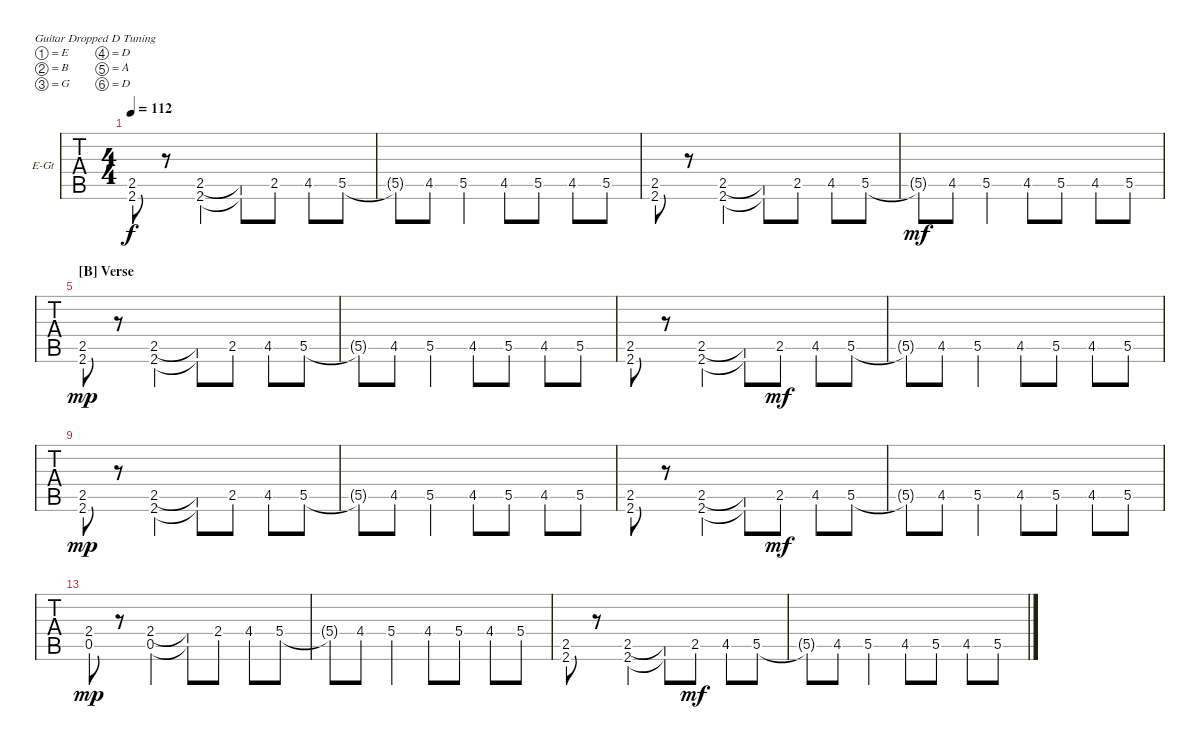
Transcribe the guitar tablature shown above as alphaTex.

\bracketExtendMode nobrackets
\firstSystemTrackNameOrientation horizontal
\otherSystemsTrackNameOrientation horizontal
\defaultBarNumberDisplay FirstOfSystem
\track ("Guitar2" "E-Gt") {instrument distortionguitar}
\staff {tabs}
\tuning (E4 B3 G3 D3 A2 D2)
\ts (4 4)
\tempo 112
\clef g2
\ks c
(2.6 2.5).8{dy f} r.8 (2.6 2.5).4 (2.6{t} 2.5{t}).8 2.5.8 4.5.8 5.5.8 |
5.5{t}.8 4.5.8 5.5.4 4.5{st}.8 5.5{st}.8 4.5{st}.8 5.5.8 |
(2.5 2.6).8 r.8 (2.5 2.6).4 (2.5{t} 2.6{t}).8 2.5.8 4.5.8 5.5.8 |
5.5{t}.8{dy mf} 4.5.8 5.5.4 4.5{st}.8 5.5{st}.8 4.5{st}.8 5.5.8 |
\section ("B" "Verse")
(2.5 2.6).8{dy mp} r.8 (2.5 2.6).4 (2.5{t} 2.6{t}).8 2.5.8 4.5.8 5.5.8 |
5.5{t}.8 4.5.8 5.5.4 4.5{st}.8 5.5{st}.8 4.5{st}.8 5.5.8 |
(2.5 2.6).8 r.8 (2.5 2.6).4 (2.5{t} 2.6{t}).8 2.5.8{dy mf} 4.5.8 5.5.8 |
5.5{t}.8 4.5.8 5.5.4 4.5{st}.8 5.5{st}.8 4.5{st}.8 5.5.8 |
(2.5 2.6).8{dy mp} r.8 (2.5 2.6).4 (2.5{t} 2.6{t}).8 2.5.8 4.5.8 5.5.8 |
5.5{t}.8 4.5.8 5.5.4 4.5{st}.8 5.5{st}.8 4.5{st}.8 5.5.8 |
(2.5 2.6).8 r.8 (2.5 2.6).4 (2.5{t} 2.6{t}).8 2.5.8{dy mf} 4.5.8 5.5.8 |
5.5{t}.8 4.5.8 5.5.4 4.5{st}.8 5.5{st}.8 4.5{st}.8 5.5.8 |
(2.4 0.5).8{dy mp} r.8 (2.4 0.5).4 (2.4{t} 0.5{t}).8 2.4.8 4.4.8 5.4.8 |
5.4{t}.8 4.4.8 5.4.4 4.4{st}.8 5.4{st}.8 4.4{st}.8 5.4.8 |
(2.5 2.6).8 r.8 (2.5 2.6).4 (2.5{t} 2.6{t}).8 2.5.8{dy mf} 4.5.8 5.5.8 |
5.5{t}.8 4.5.8 5.5.4 4.5{st}.8 5.5{st}.8 4.5{st}.8 5.5.8
